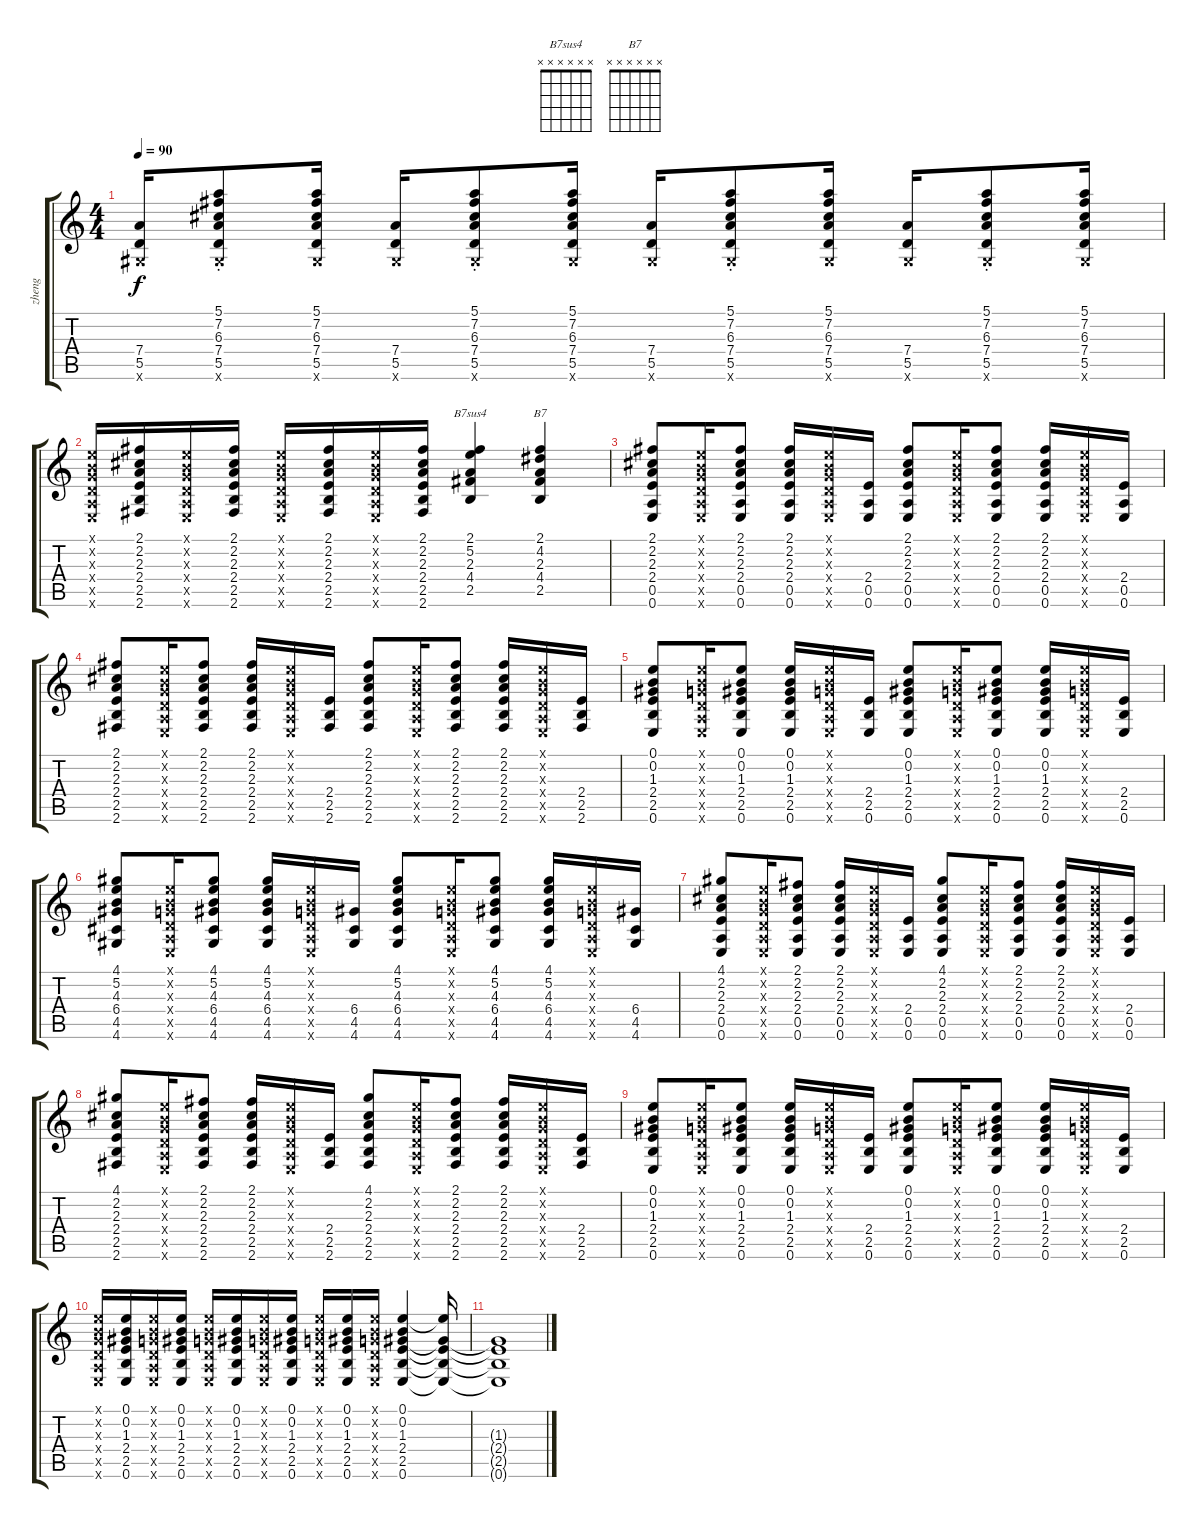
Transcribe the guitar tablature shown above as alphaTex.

\track ("zheng" "zheng") {instrument acousticguitarsteel}
\staff {score tabs}
\tuning (E4 B3 G3 D3 A2 E2) {hide}
\chord ("B7sus4" x x x x x x)
\chord ("B7" x x x x x x)
\ts (4 4)
\tempo 90
\clef g2
\ks c
(7.4 5.5 4.6{x}).16{dy f} (5.1{st} 7.2 6.3{st} 7.4{st} 5.5{st} 4.6{st x}).8 (5.1 7.2 6.3 7.4 5.5 4.6{x}).16 (7.4 5.5 4.6{x}).16 (5.1{st} 7.2{st} 6.3{st} 7.4{st} 5.5{st} 4.6{st x}).8 (5.1 7.2 6.3 7.4 5.5 4.6{x}).16 (7.4 5.5 4.6{x}).16 (5.1{st} 7.2{st} 6.3{st} 7.4{st} 5.5{st} 4.6{st x}).8 (5.1 7.2 6.3 7.4 5.5 4.6{x}).16 (7.4 5.5 4.6{x}).16 (5.1{st} 7.2{st} 6.3{st} 7.4{st} 5.5{st} 4.6{st x}).8 (5.1 7.2 6.3 7.4 5.5 4.6{x}).16 |
(0.1{x} 0.2{x} 0.3{x} 0.4{x} 0.5{x} 0.6{x}).16 (2.1 2.2 2.3 2.4 2.5 2.6).16 (0.1{x} 0.2{x} 0.3{x} 0.4{x} 0.5{x} 0.6{x}).16 (2.1 2.2 2.3 2.4 2.5 2.6).16 (0.1{x} 0.2{x} 0.3{x} 0.4{x} 0.5{x} 0.6{x}).16 (2.1 2.2 2.3 2.4 2.5 2.6).16 (0.1{x} 0.2{x} 0.3{x} 0.4{x} 0.5{x} 0.6{x}).16 (2.1 2.2 2.3 2.4 2.5 2.6).16 (2.1 5.2 2.3 4.4 2.5).4{ch "B7sus4"} (2.1 4.2 2.3 4.4 2.5).4{ch "B7"} |
(2.1 2.2 2.3 2.4 0.5 0.6).8 (0.1{x} 0.2{x} 0.3{x} 0.4{x} 0.5{x} 0.6{x}).16 (2.1 2.2 2.3 2.4 0.5 0.6).8 (2.1 2.2 2.3 2.4 0.5 0.6).16 (0.1{x} 0.2{x} 0.3{x} 0.4{x} 0.5{x} 0.6{x}).16 (2.4 0.5 0.6).16 (2.1 2.2 2.3 2.4 0.5 0.6).8 (0.1{x} 0.2{x} 0.3{x} 0.4{x} 0.5{x} 0.6{x}).16 (2.1 2.2 2.3 2.4 0.5 0.6).8 (2.1 2.2 2.3 2.4 0.5 0.6).16 (0.1{x} 0.2{x} 0.3{x} 0.4{x} 0.5{x} 0.6{x}).16 (2.4 0.5 0.6).16 |
(2.1 2.2 2.3 2.4 2.5 2.6).8 (0.1{x} 0.2{x} 0.3{x} 0.4{x} 0.5{x} 0.6{x}).16 (2.1 2.2 2.3 2.4 2.5 2.6).8 (2.1 2.2 2.3 2.4 2.5 2.6).16 (0.1{x} 0.2{x} 0.3{x} 0.4{x} 0.5{x} 0.6{x}).16 (2.4 2.5 2.6).16 (2.1 2.2 2.3 2.4 2.5 2.6).8 (0.1{x} 0.2{x} 0.3{x} 0.4{x} 0.5{x} 0.6{x}).16 (2.1 2.2 2.3 2.4 2.5 2.6).8 (2.1 2.2 2.3 2.4 2.5 2.6).16 (0.1{x} 0.2{x} 0.3{x} 0.4{x} 0.5{x} 0.6{x}).16 (2.4 2.5 2.6).16 |
(0.1 0.2 1.3 2.4 2.5 0.6).8 (0.1{x} 0.2{x} 0.3{x} 0.4{x} 0.5{x} 0.6{x}).16 (0.1 0.2 1.3 2.4 2.5 0.6).8 (0.1 0.2 1.3 2.4 2.5 0.6).16 (0.1{x} 0.2{x} 0.3{x} 0.4{x} 0.5{x} 0.6{x}).16 (2.4 2.5 0.6).16 (0.1 0.2 1.3 2.4 2.5 0.6).8 (0.1{x} 0.2{x} 0.3{x} 0.4{x} 0.5{x} 0.6{x}).16 (0.1 0.2 1.3 2.4 2.5 0.6).8 (0.1 0.2 1.3 2.4 2.5 0.6).16 (0.1{x} 0.2{x} 0.3{x} 0.4{x} 0.5{x} 0.6{x}).16 (2.4 2.5 0.6).16 |
(4.1 5.2 4.3 6.4 4.5 4.6).8 (0.1{x} 0.2{x} 0.3{x} 0.4{x} 0.5{x} 0.6{x}).16 (4.1 5.2 4.3 6.4 4.5 4.6).8 (4.1 5.2 4.3 6.4 4.5 4.6).16 (0.1{x} 0.2{x} 0.3{x} 0.4{x} 0.5{x} 0.6{x}).16 (6.4 4.5 4.6).16 (4.1 5.2 4.3 6.4 4.5 4.6).8 (0.1{x} 0.2{x} 0.3{x} 0.4{x} 0.5{x} 0.6{x}).16 (4.1 5.2 4.3 6.4 4.5 4.6).8 (4.1 5.2 4.3 6.4 4.5 4.6).16 (0.1{x} 0.2{x} 0.3{x} 0.4{x} 0.5{x} 0.6{x}).16 (6.4 4.5 4.6).16 |
(4.1 2.2 2.3 2.4 0.5 0.6).8 (0.1{x} 0.2{x} 0.3{x} 0.4{x} 0.5{x} 0.6{x}).16 (2.1 2.2 2.3 2.4 0.5 0.6).8 (2.1 2.2 2.3 2.4 0.5 0.6).16 (0.1{x} 0.2{x} 0.3{x} 0.4{x} 0.5{x} 0.6{x}).16 (2.4 0.5 0.6).16 (4.1 2.2 2.3 2.4 0.5 0.6).8 (0.1{x} 0.2{x} 0.3{x} 0.4{x} 0.5{x} 0.6{x}).16 (2.1 2.2 2.3 2.4 0.5 0.6).8 (2.1 2.2 2.3 2.4 0.5 0.6).16 (0.1{x} 0.2{x} 0.3{x} 0.4{x} 0.5{x} 0.6{x}).16 (2.4 0.5 0.6).16 |
(4.1 2.2 2.3 2.4 2.5 2.6).8 (0.1{x} 0.2{x} 0.3{x} 0.4{x} 0.5{x} 0.6{x}).16 (2.1 2.2 2.3 2.4 2.5 2.6).8 (2.1 2.2 2.3 2.4 2.5 2.6).16 (0.1{x} 0.2{x} 0.3{x} 0.4{x} 0.5{x} 0.6{x}).16 (2.4 2.5 2.6).16 (4.1 2.2 2.3 2.4 2.5 2.6).8 (0.1{x} 0.2{x} 0.3{x} 0.4{x} 0.5{x} 0.6{x}).16 (2.1 2.2 2.3 2.4 2.5 2.6).8 (2.1 2.2 2.3 2.4 2.5 2.6).16 (0.1{x} 0.2{x} 0.3{x} 0.4{x} 0.5{x} 0.6{x}).16 (2.4 2.5 2.6).16 |
(0.1 0.2 1.3 2.4 2.5 0.6).8 (0.1{x} 0.2{x} 0.3{x} 0.4{x} 0.5{x} 0.6{x}).16 (0.1 0.2 1.3 2.4 2.5 0.6).8 (0.1 0.2 1.3 2.4 2.5 0.6).16 (0.1{x} 0.2{x} 0.3{x} 0.4{x} 0.5{x} 0.6{x}).16 (2.4 2.5 0.6).16 (0.1 0.2 1.3 2.4 2.5 0.6).8 (0.1{x} 0.2{x} 0.3{x} 0.4{x} 0.5{x} 0.6{x}).16 (0.1 0.2 1.3 2.4 2.5 0.6).8 (0.1 0.2 1.3 2.4 2.5 0.6).16 (0.1{x} 0.2{x} 0.3{x} 0.4{x} 0.5{x} 0.6{x}).16 (2.4 2.5 0.6).16 |
(0.1{x} 0.2{x} 0.3{x} 0.4{x} 0.5{x} 0.6{x}).16 (0.1 0.2 1.3 2.4 2.5 0.6).16 (0.1{x} 0.2{x} 0.3{x} 0.4{x} 0.5{x} 0.6{x}).16 (0.1 0.2 1.3 2.4 2.5 0.6).16 (0.1{x} 0.2{x} 0.3{x} 0.4{x} 0.5{x} 0.6{x}).16 (0.1 0.2 1.3 2.4 2.5 0.6).16 (0.1{x} 0.2{x} 0.3{x} 0.4{x} 0.5{x} 0.6{x}).16 (0.1 0.2 1.3 2.4 2.5 0.6).16 (0.1{x} 0.2{x} 0.3{x} 0.4{x} 0.5{x} 0.6{x}).16 (0.1 0.2 1.3 2.4 2.5 0.6).16 (0.1{x} 0.2{x} 0.3{x} 0.4{x} 0.5{x} 0.6{x}).16 (0.1 0.2 1.3 2.4 2.5 0.6).4 (0.1{t} 1.3{t} 2.4{t} 2.5{t} 0.6{t}).16 |
(1.3{t} 2.4{t} 2.5{t} 0.6{t}).1
